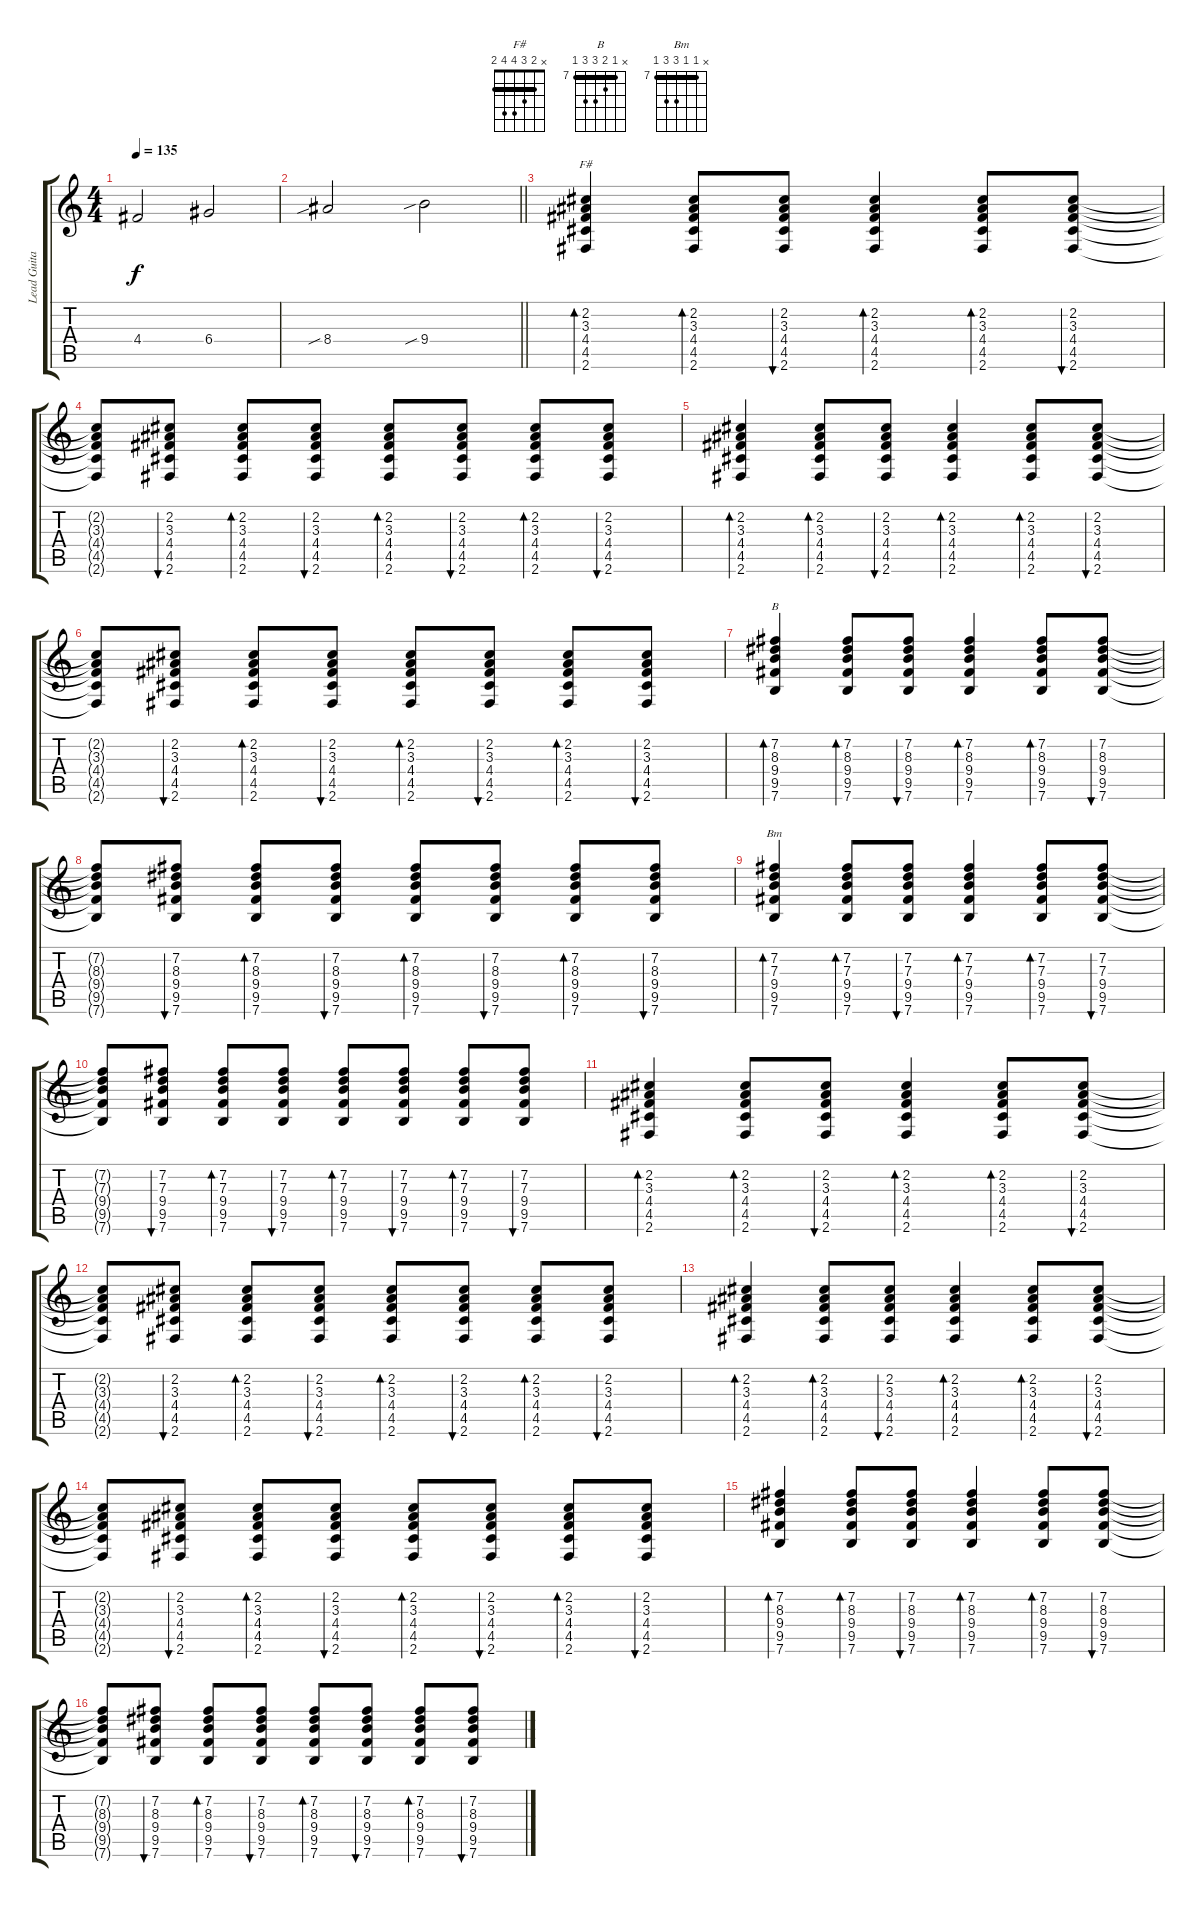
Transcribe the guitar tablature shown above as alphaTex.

\track ("Lead Guitar" "Lead Guita") {instrument distortionguitar}
\staff {score tabs}
\tuning (E4 B3 G3 D3 A2 E2) {hide}
\chord ("F#" x 2 3 4 4 2) {barre 2}
\chord ("B" x 7 8 9 9 7) {firstfret 7 barre 7}
\chord ("Bm" x 7 7 9 9 7) {firstfret 7 barre 7}
\ts (4 4)
\tempo 135
\clef g2
\ks c
4.4.2{dy f} 6.4.2 |
\barLineRight lightlight
8.4{sib}.2 9.4{sib}.2 |
(2.2 3.3 4.4 4.5 2.6).4{bd 30 ch "F#"} (2.2 3.3 4.4 4.5 2.6).8{bd 30} (2.2 3.3 4.4 4.5 2.6).8{bu 30} (2.2 3.3 4.4 4.5 2.6).4{bd 30} (2.2 3.3 4.4 4.5 2.6).8{bd 30} (2.2 3.3 4.4 4.5 2.6).8{bu 30} |
(2.2{t} 3.3{t} 4.4{t} 4.5{t} 2.6{t}).8 (2.2 3.3 4.4 4.5 2.6).8{bu 30} (2.2 3.3 4.4 4.5 2.6).8{bd 30} (2.2 3.3 4.4 4.5 2.6).8{bu 30} (2.2 3.3 4.4 4.5 2.6).8{bd 30} (2.2 3.3 4.4 4.5 2.6).8{bu 30} (2.2 3.3 4.4 4.5 2.6).8{bd 30} (2.2 3.3 4.4 4.5 2.6).8{bu 30} |
(2.2 3.3 4.4 4.5 2.6).4{bd 30} (2.2 3.3 4.4 4.5 2.6).8{bd 30} (2.2 3.3 4.4 4.5 2.6).8{bu 30} (2.2 3.3 4.4 4.5 2.6).4{bd 30} (2.2 3.3 4.4 4.5 2.6).8{bd 30} (2.2 3.3 4.4 4.5 2.6).8{bu 30} |
(2.2{t} 3.3{t} 4.4{t} 4.5{t} 2.6{t}).8 (2.2 3.3 4.4 4.5 2.6).8{bu 30} (2.2 3.3 4.4 4.5 2.6).8{bd 30} (2.2 3.3 4.4 4.5 2.6).8{bu 30} (2.2 3.3 4.4 4.5 2.6).8{bd 30} (2.2 3.3 4.4 4.5 2.6).8{bu 30} (2.2 3.3 4.4 4.5 2.6).8{bd 30} (2.2 3.3 4.4 4.5 2.6).8{bu 30} |
(7.2 8.3 9.4 9.5 7.6).4{bd 30 ch "B"} (7.2 8.3 9.4 9.5 7.6).8{bd 30} (7.2 8.3 9.4 9.5 7.6).8{bu 30} (7.2 8.3 9.4 9.5 7.6).4{bd 30} (7.2 8.3 9.4 9.5 7.6).8{bd 30} (7.2 8.3 9.4 9.5 7.6).8{bu 30} |
(7.2{t} 8.3{t} 9.4{t} 9.5{t} 7.6{t}).8 (7.2 8.3 9.4 9.5 7.6).8{bu 30} (7.2 8.3 9.4 9.5 7.6).8{bd 30} (7.2 8.3 9.4 9.5 7.6).8{bu 30} (7.2 8.3 9.4 9.5 7.6).8{bd 30} (7.2 8.3 9.4 9.5 7.6).8{bu 30} (7.2 8.3 9.4 9.5 7.6).8{bd 30} (7.2 8.3 9.4 9.5 7.6).8{bu 30} |
(7.2 7.3 9.4 9.5 7.6).4{bd 30 ch "Bm"} (7.2 7.3 9.4 9.5 7.6).8{bd 30} (7.2 7.3 9.4 9.5 7.6).8{bu 30} (7.2 7.3 9.4 9.5 7.6).4{bd 30} (7.2 7.3 9.4 9.5 7.6).8{bd 30} (7.2 7.3 9.4 9.5 7.6).8{bu 30} |
(7.2{t} 7.3{t} 9.4{t} 9.5{t} 7.6{t}).8 (7.2 7.3 9.4 9.5 7.6).8{bu 30} (7.2 7.3 9.4 9.5 7.6).8{bd 30} (7.2 7.3 9.4 9.5 7.6).8{bu 30} (7.2 7.3 9.4 9.5 7.6).8{bd 30} (7.2 7.3 9.4 9.5 7.6).8{bu 30} (7.2 7.3 9.4 9.5 7.6).8{bd 30} (7.2 7.3 9.4 9.5 7.6).8{bu 30} |
(2.2 3.3 4.4 4.5 2.6).4{bd 30} (2.2 3.3 4.4 4.5 2.6).8{bd 30} (2.2 3.3 4.4 4.5 2.6).8{bu 30} (2.2 3.3 4.4 4.5 2.6).4{bd 30} (2.2 3.3 4.4 4.5 2.6).8{bd 30} (2.2 3.3 4.4 4.5 2.6).8{bu 30} |
(2.2{t} 3.3{t} 4.4{t} 4.5{t} 2.6{t}).8 (2.2 3.3 4.4 4.5 2.6).8{bu 30} (2.2 3.3 4.4 4.5 2.6).8{bd 30} (2.2 3.3 4.4 4.5 2.6).8{bu 30} (2.2 3.3 4.4 4.5 2.6).8{bd 30} (2.2 3.3 4.4 4.5 2.6).8{bu 30} (2.2 3.3 4.4 4.5 2.6).8{bd 30} (2.2 3.3 4.4 4.5 2.6).8{bu 30} |
(2.2 3.3 4.4 4.5 2.6).4{bd 30} (2.2 3.3 4.4 4.5 2.6).8{bd 30} (2.2 3.3 4.4 4.5 2.6).8{bu 30} (2.2 3.3 4.4 4.5 2.6).4{bd 30} (2.2 3.3 4.4 4.5 2.6).8{bd 30} (2.2 3.3 4.4 4.5 2.6).8{bu 30} |
(2.2{t} 3.3{t} 4.4{t} 4.5{t} 2.6{t}).8 (2.2 3.3 4.4 4.5 2.6).8{bu 30} (2.2 3.3 4.4 4.5 2.6).8{bd 30} (2.2 3.3 4.4 4.5 2.6).8{bu 30} (2.2 3.3 4.4 4.5 2.6).8{bd 30} (2.2 3.3 4.4 4.5 2.6).8{bu 30} (2.2 3.3 4.4 4.5 2.6).8{bd 30} (2.2 3.3 4.4 4.5 2.6).8{bu 30} |
(7.2 8.3 9.4 9.5 7.6).4{bd 30} (7.2 8.3 9.4 9.5 7.6).8{bd 30} (7.2 8.3 9.4 9.5 7.6).8{bu 30} (7.2 8.3 9.4 9.5 7.6).4{bd 30} (7.2 8.3 9.4 9.5 7.6).8{bd 30} (7.2 8.3 9.4 9.5 7.6).8{bu 30} |
(7.2{t} 8.3{t} 9.4{t} 9.5{t} 7.6{t}).8 (7.2 8.3 9.4 9.5 7.6).8{bu 30} (7.2 8.3 9.4 9.5 7.6).8{bd 30} (7.2 8.3 9.4 9.5 7.6).8{bu 30} (7.2 8.3 9.4 9.5 7.6).8{bd 30} (7.2 8.3 9.4 9.5 7.6).8{bu 30} (7.2 8.3 9.4 9.5 7.6).8{bd 30} (7.2 8.3 9.4 9.5 7.6).8{bu 30}
